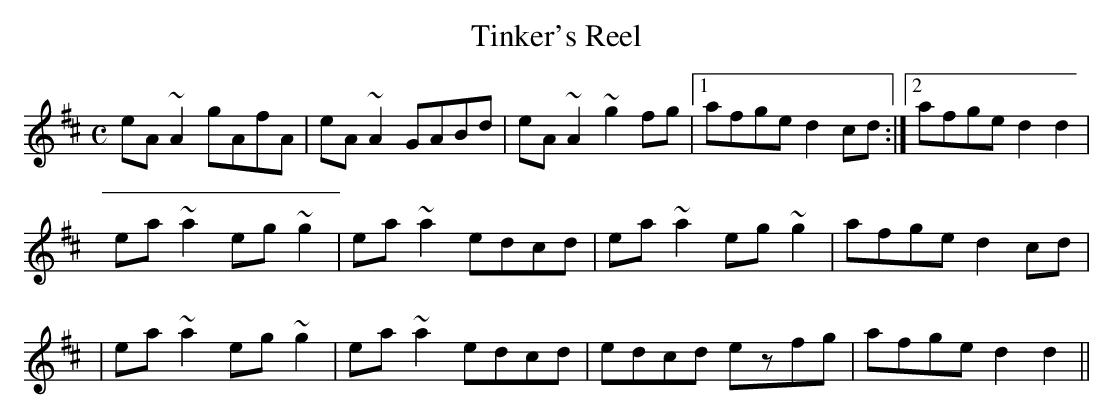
X:1
T:Tinker's Reel
L:1/8
M:C
K:D
eA~A2 gAfA|eA~A2 GABd|eA~A2 ~g2fg|1afge d2cd:|2afge d2d2|
ea~a2 eg~g2|ea~a2 edcd|ea~a2 eg~g2|afge d2cd|
|ea~a2 eg~g2|ea~a2 edcd|edcd ezfg|afge d2d2||
